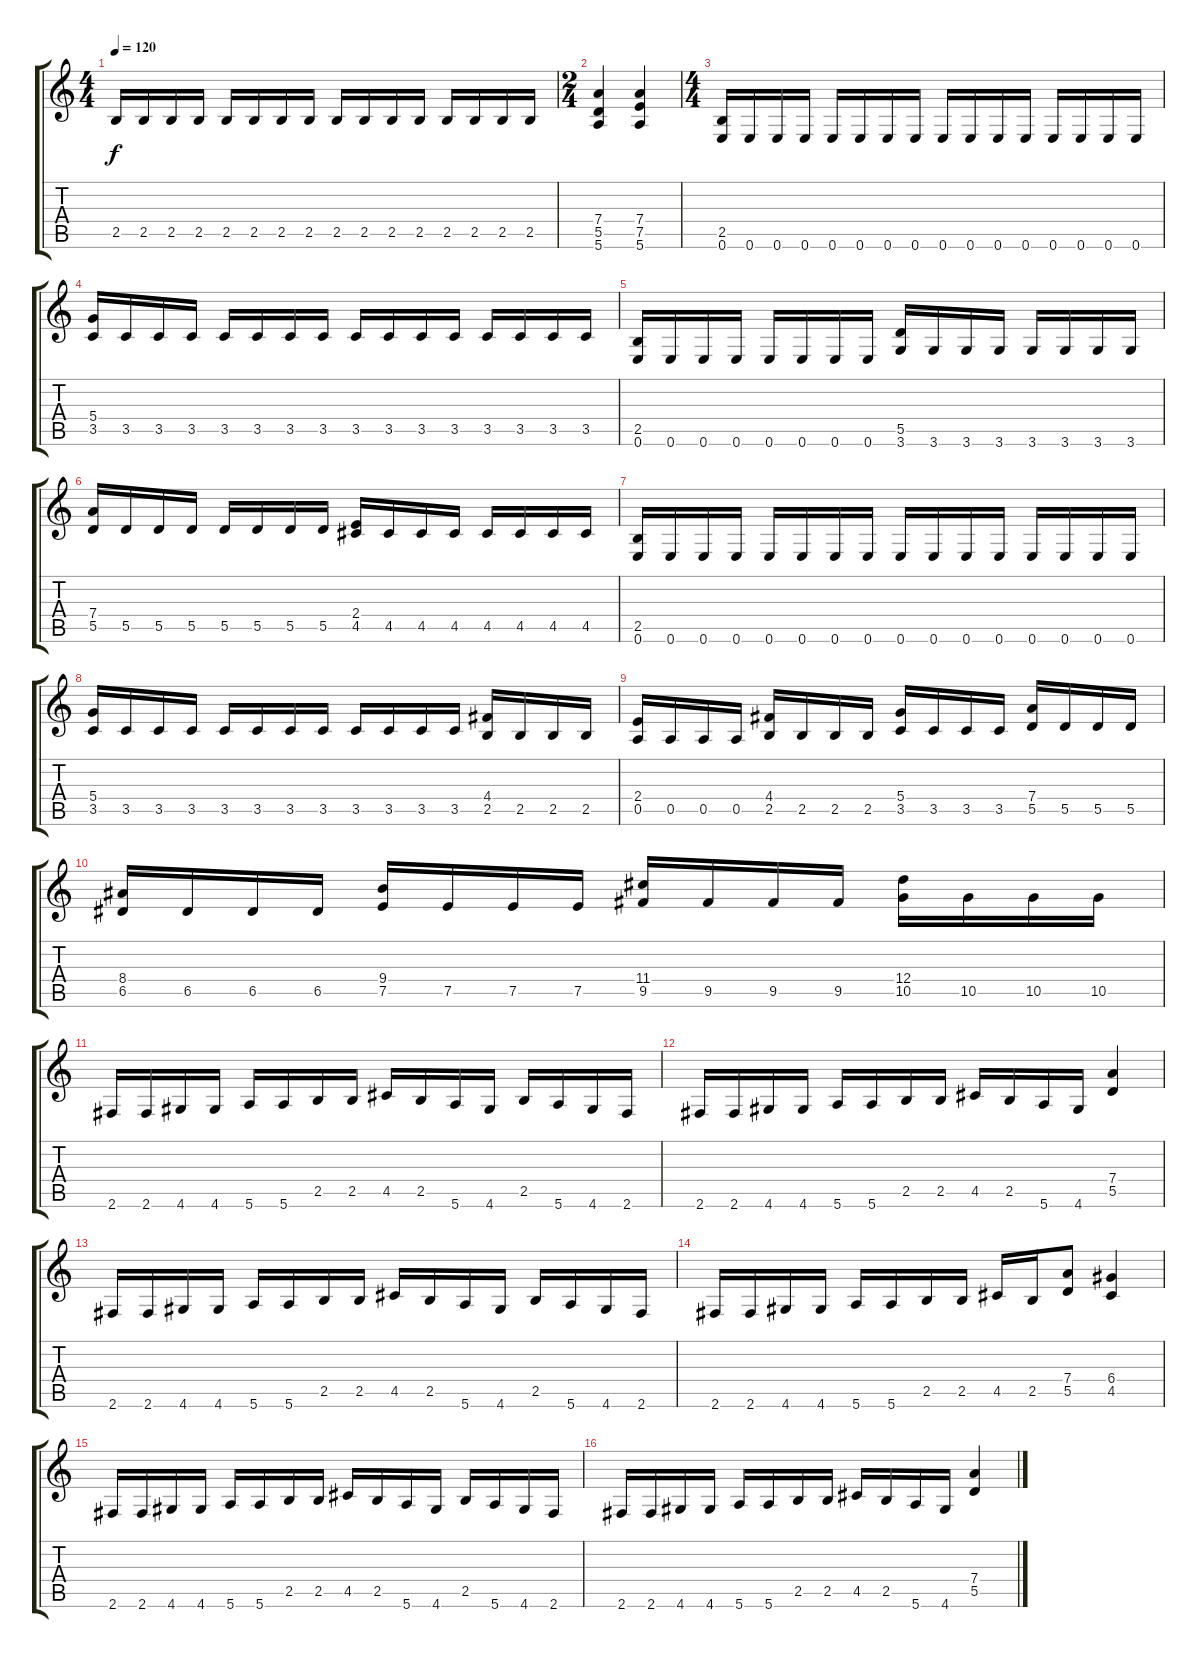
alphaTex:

\track (" " " ") {instrument overdrivenguitar}
\staff {score tabs}
\tuning (E4 B3 G3 D3 A2 E2) {hide}
\ts (4 4)
\tempo 120
\clef g2
\ks c
2.5.16{dy f} 2.5.16 2.5.16 2.5.16 2.5.16 2.5.16 2.5.16 2.5.16 2.5.16 2.5.16 2.5.16 2.5.16 2.5.16 2.5.16 2.5.16 2.5.16 |
\ts (2 4)
(7.4 5.5 5.6).4 (7.4 7.5 5.6).4 |
\ts (4 4)
(2.5 0.6).16 0.6.16 0.6.16 0.6.16 0.6.16 0.6.16 0.6.16 0.6.16 0.6.16 0.6.16 0.6.16 0.6.16 0.6.16 0.6.16 0.6.16 0.6.16 |
(5.4 3.5).16 3.5.16 3.5.16 3.5.16 3.5.16 3.5.16 3.5.16 3.5.16 3.5.16 3.5.16 3.5.16 3.5.16 3.5.16 3.5.16 3.5.16 3.5.16 |
(2.5 0.6).16 0.6.16 0.6.16 0.6.16 0.6.16 0.6.16 0.6.16 0.6.16 (5.5 3.6).16 3.6.16 3.6.16 3.6.16 3.6.16 3.6.16 3.6.16 3.6.16 |
(7.4 5.5).16 5.5.16 5.5.16 5.5.16 5.5.16 5.5.16 5.5.16 5.5.16 (2.4 4.5).16 4.5.16 4.5.16 4.5.16 4.5.16 4.5.16 4.5.16 4.5.16 |
(2.5 0.6).16 0.6.16 0.6.16 0.6.16 0.6.16 0.6.16 0.6.16 0.6.16 0.6.16 0.6.16 0.6.16 0.6.16 0.6.16 0.6.16 0.6.16 0.6.16 |
(5.4 3.5).16 3.5.16 3.5.16 3.5.16 3.5.16 3.5.16 3.5.16 3.5.16 3.5.16 3.5.16 3.5.16 3.5.16 (4.4 2.5).16 2.5.16 2.5.16 2.5.16 |
(2.4 0.5).16 0.5.16 0.5.16 0.5.16 (4.4 2.5).16 2.5.16 2.5.16 2.5.16 (5.4 3.5).16 3.5.16 3.5.16 3.5.16 (7.4 5.5).16 5.5.16 5.5.16 5.5.16 |
(8.4 6.5).16 6.5.16 6.5.16 6.5.16 (9.4 7.5).16 7.5.16 7.5.16 7.5.16 (11.4 9.5).16 9.5.16 9.5.16 9.5.16 (12.4 10.5).16 10.5.16 10.5.16 10.5.16 |
2.6.16 2.6.16 4.6.16 4.6.16 5.6.16 5.6.16 2.5.16 2.5.16 4.5.16 2.5.16 5.6.16 4.6.16 2.5.16 5.6.16 4.6.16 2.6.16 |
2.6.16 2.6.16 4.6.16 4.6.16 5.6.16 5.6.16 2.5.16 2.5.16 4.5.16 2.5.16 5.6.16 4.6.16 (7.4 5.5).4 |
2.6.16 2.6.16 4.6.16 4.6.16 5.6.16 5.6.16 2.5.16 2.5.16 4.5.16 2.5.16 5.6.16 4.6.16 2.5.16 5.6.16 4.6.16 2.6.16 |
2.6.16 2.6.16 4.6.16 4.6.16 5.6.16 5.6.16 2.5.16 2.5.16 4.5.16 2.5.16 (7.4 5.5).8 (6.4 4.5).4 |
2.6.16 2.6.16 4.6.16 4.6.16 5.6.16 5.6.16 2.5.16 2.5.16 4.5.16 2.5.16 5.6.16 4.6.16 2.5.16 5.6.16 4.6.16 2.6.16 |
2.6.16 2.6.16 4.6.16 4.6.16 5.6.16 5.6.16 2.5.16 2.5.16 4.5.16 2.5.16 5.6.16 4.6.16 (7.4 5.5).4
